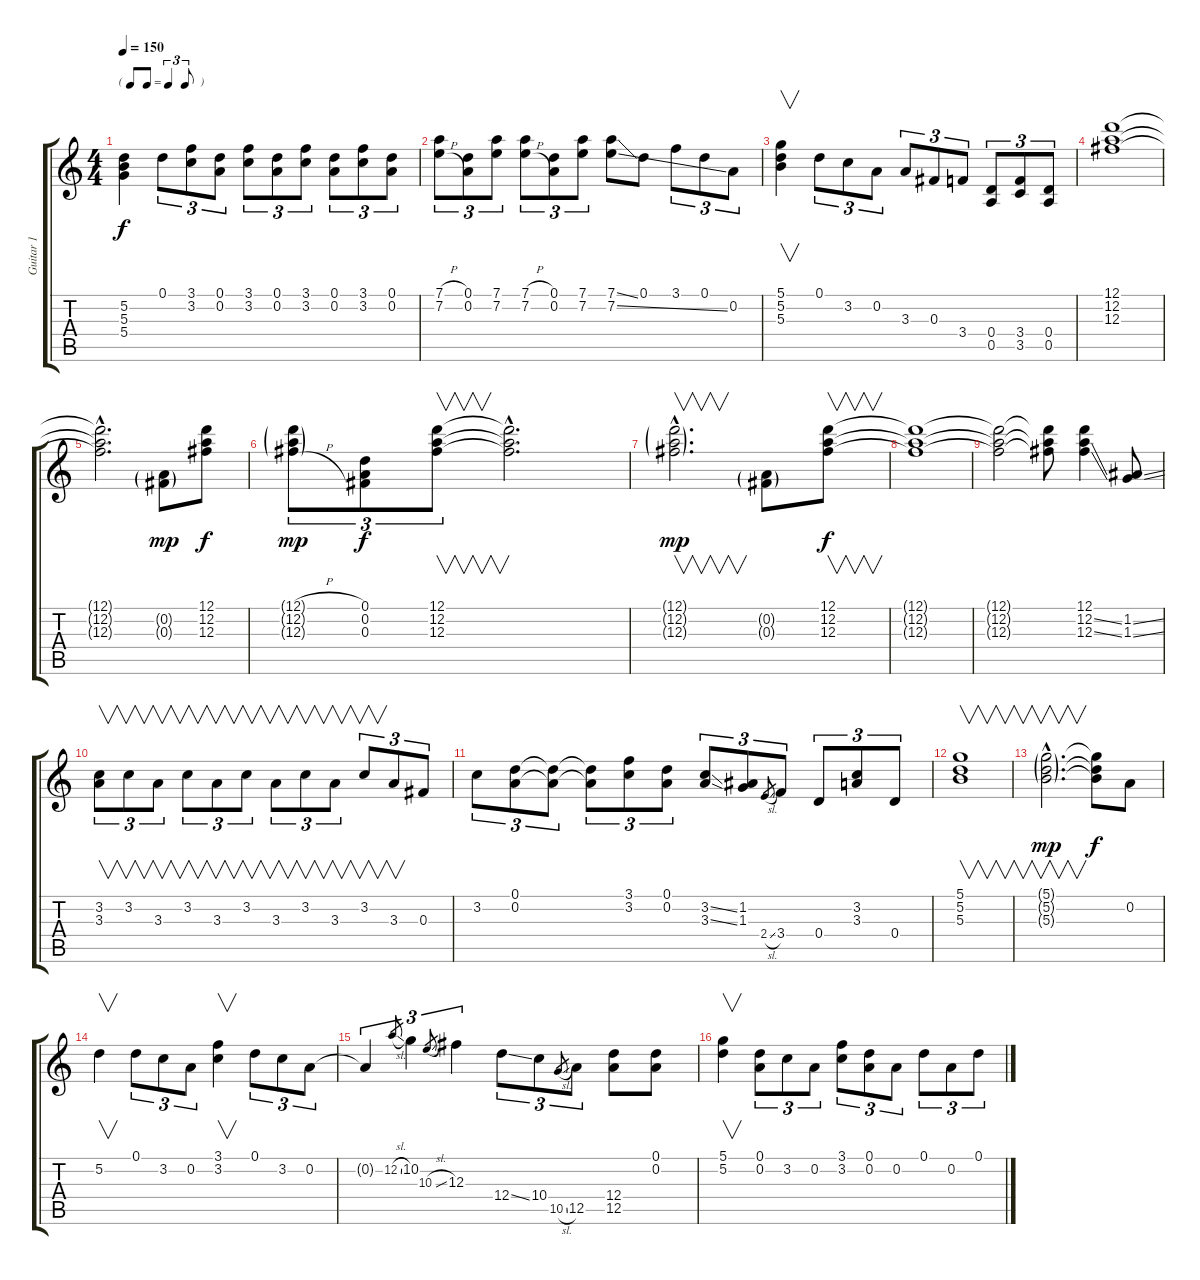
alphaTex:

\track ("Guitar 1" "Guitar 1") {instrument electricguitarmuted}
\staff {score tabs}
\tuning (D4 A3 Gb3 D3 A2 D2) {hide}
\ts (4 4)
\tf triplet8th
\tempo 150
\clef g2
\ks c
(5.2 5.3 5.4).4{dy f} 0.1.8{tu (3 2)} (3.1 3.2).8{tu (3 2)} (0.1 0.2).8{tu (3 2)} (3.1 3.2).8{tu (3 2)} (0.1 0.2).8{tu (3 2)} (3.1 3.2).8{tu (3 2)} (0.1 0.2).8{tu (3 2)} (3.1 3.2).8{tu (3 2)} (0.1 0.2).8{tu (3 2)} |
(7.1{h} 7.2{h}).8{tu (3 2)} (0.1 0.2).8{tu (3 2)} (7.1 7.2).8{tu (3 2)} (7.1{h} 7.2{h}).8{tu (3 2)} (0.1 0.2).8{tu (3 2)} (7.1 7.2).8{tu (3 2)} (7.1{ss} 7.2{ss}).8 0.1.8 3.1.8{tu (3 2)} 0.1.8{tu (3 2)} 0.2.8{tu (3 2)} |
(5.1 5.2 5.3).4{v} 0.1.8{tu (3 2)} 3.2.8{tu (3 2)} 0.2.8{tu (3 2)} 3.3.8{tu (3 2)} 0.3.8{tu (3 2)} 3.4.8{tu (3 2)} (0.4 0.5).8{tu (3 2)} (3.4 3.5).8{tu (3 2)} (0.4 0.5).8{tu (3 2)} |
(12.1 12.2 12.3).1 |
(12.1{hac t} 12.2{hac t} 12.3{hac t}).2{d} (0.2{g} 0.3{g}).8{dy mp} (12.1 12.2 12.3).8{dy f} |
(12.1{h g} 12.2{h g} 12.3{h g}).8{tu (3 2) dy mp} (0.1 0.2 0.3).8{tu (3 2) dy f} (12.1 12.2 12.3).8{v tu (3 2)} (12.1{hac t} 12.2{hac t} 12.3{hac t}).2{d} |
(12.1{g hac} 12.2{g hac} 12.3{g hac}).2{v d dy mp} (0.2{g} 0.3{g}).8 (12.1 12.2 12.3).8{v dy f} |
(12.1{t} 12.2{t} 12.3{t}).1 |
(12.1{t} 12.2{t} 12.3{t}).2 (12.1{t} 12.2{t} 12.3{t}).8 (12.1 12.2{ss} 12.3{ss}).4 (1.2{ss} 1.3{ss}).8 |
(3.2 3.3).8{v tu (3 2)} 3.2.8{v tu (3 2)} 3.3.8{v tu (3 2)} 3.2.8{v tu (3 2)} 3.3.8{v tu (3 2)} 3.2.8{v tu (3 2)} 3.3.8{v tu (3 2)} 3.2.8{v tu (3 2)} 3.3.8{v tu (3 2)} 3.2.8{v tu (3 2)} 3.3.8{v tu (3 2)} 0.3.8{tu (3 2)} |
3.2.8{tu (3 2)} (0.1 0.2).8{tu (3 2)} (0.1{t} 0.2{t}).8{tu (3 2)} (0.1{t} 0.2{t}).8{tu (3 2)} (3.1 3.2).8{tu (3 2)} (0.1 0.2).8{tu (3 2)} (3.2{ss} 3.3{ss}).8{tu (3 2)} (1.2 1.3).8{tu (3 2)} 2.4{sl}.8{gr} 3.4.8{tu (3 2)} 0.4.8{tu (3 2)} (3.2 3.3).8{tu (3 2)} 0.4.8{tu (3 2)} |
(5.1 5.2 5.3).1{v} |
(5.1{g hac} 5.2{g hac} 5.3{g hac}).2{v d dy mp} (5.1{t} 5.2{t} 5.3{t}).8{dy f} 0.2.8 |
5.2.4{v} 0.1.8{tu (3 2)} 3.2.8{tu (3 2)} 0.2.8{tu (3 2)} (3.1 3.2).4{v} 0.1.8{tu (3 2)} 3.2.8{tu (3 2)} 0.2.8{tu (3 2)} |
0.2{t}.4{tu (3 2)} 12.2{sl}.8{gr} 10.2.4{tu (3 2)} 10.3{sl}.8{gr} 12.3.4{tu (3 2)} 12.4{ss}.8{tu (3 2)} 10.4.8{tu (3 2)} 10.5{sl}.8{gr} 12.5.8{tu (3 2)} (12.4 12.5).8 (0.1 0.2).8 |
(5.1 5.2).4{v} (0.1 0.2).8{tu (3 2)} 3.2.8{tu (3 2)} 0.2.8{tu (3 2)} (3.1 3.2).8{tu (3 2)} (0.1 0.2).8{tu (3 2)} 0.2.8{tu (3 2)} 0.1.8{tu (3 2)} 0.2.8{tu (3 2)} 0.1.8{tu (3 2)}
